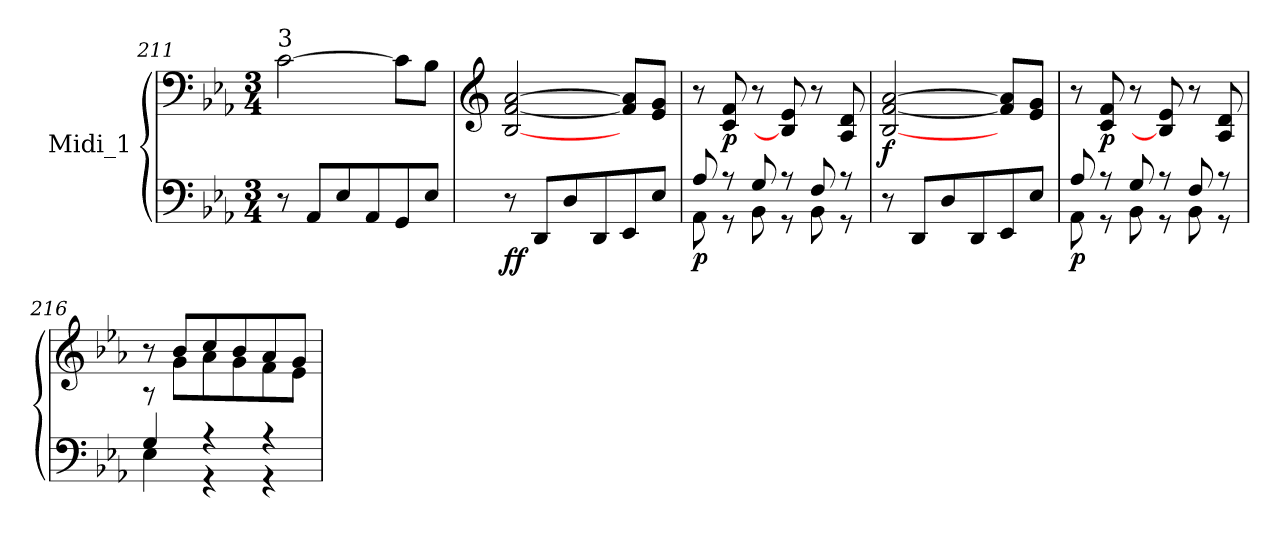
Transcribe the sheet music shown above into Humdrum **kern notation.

**kern	**kern	**dynam
*part1	*part1	*part1
*staff2	*staff1	*staff1/2
*I"Midi_1	*	*
*clefF4	*clefF4	*
*k[b-e-a-]	*k[b-e-a-]	*
*E-:	*E-:	*
*M3/4	*M3/4	*
=211	=211	=211
*^	*	*
!	!	!LO:TX:a:t=3	!
8r	2ryy	[2c\	.
8AA-/L	.	.	.
8E-/	.	.	.
8AA-/	.	.	.
8GG/	4ryy	8c\L]	.
8E-/J	.	8B-\J	.
=212	=212	=212	=212
*	*	*clefG2	*
!	!	!	!LO:DY:b=2
!	!	!	!LO:DY:n=1:b
8r	2ryy	[2B-/ [2f/ [2a-/	f f
8DD/L	.	.	.
8D/	.	.	.
8DD/	.	.	.
8EE-/	4ryy	8f/] 8a-/]L	.
8E-/J	.	8e-/ 8g/J	.
=213	=213	=213	=213
!	!	!	!LO:DY:b=2
8A-/	8AA-\	8r	p
!	!	!	!LO:DY:b
8r	8r	8c/ 8f/	p
8G/	8BB-\	8r	.
8r	8r	8B-/] 8e-/	.
8F/	8BB-\	8r	.
8r	8r	8A-/ 8d/	.
!!LO:LB:g=z
=214	=214	=214	=214
*	*^	*	*
!	!	!	!	!LO:DY:b
2ryy	8r	2ryy	[2B-/ [2f/ [2a-/	f
.	8DD/L	.	.	.
.	8D/	.	.	.
.	8DD/	.	.	.
4ryy	8EE-/	4ryy	8f/] 8a-/]L	.
.	8E-/J	.	8e-/ 8g/J	.
=215	=215	=215	=215	=215
!	!	!	!	!LO:DY:b=2
2ryy	8A-/	8AA-\	8r	p
!	!	!	!	!LO:DY:b
.	8r	8r	8c/ 8f/	p
.	8G/	8BB-\	8r	.
.	8r	8r	8B-/] 8e-/	.
4ryy	8F/	8BB-\	8r	.
.	8r	8r	8A-/ 8d/	.
=216	=216	=216	=216	=216
*	*	*	*^	*
8rb	4G/	4E-\	8r	8ryy	.
2ryy	.	.	8b-/L	8g\L	.
.	4r	4r	8cc/	8a-\	.
.	.	.	8b-/	8g\	.
.	4r	4r	8a-/	8f\	.
8ryy	.	.	8g/J	8e-\J	.
*v	*v	*v	*	*	*
*	*v	*v	*
=	=	=
*-	*-	*-
